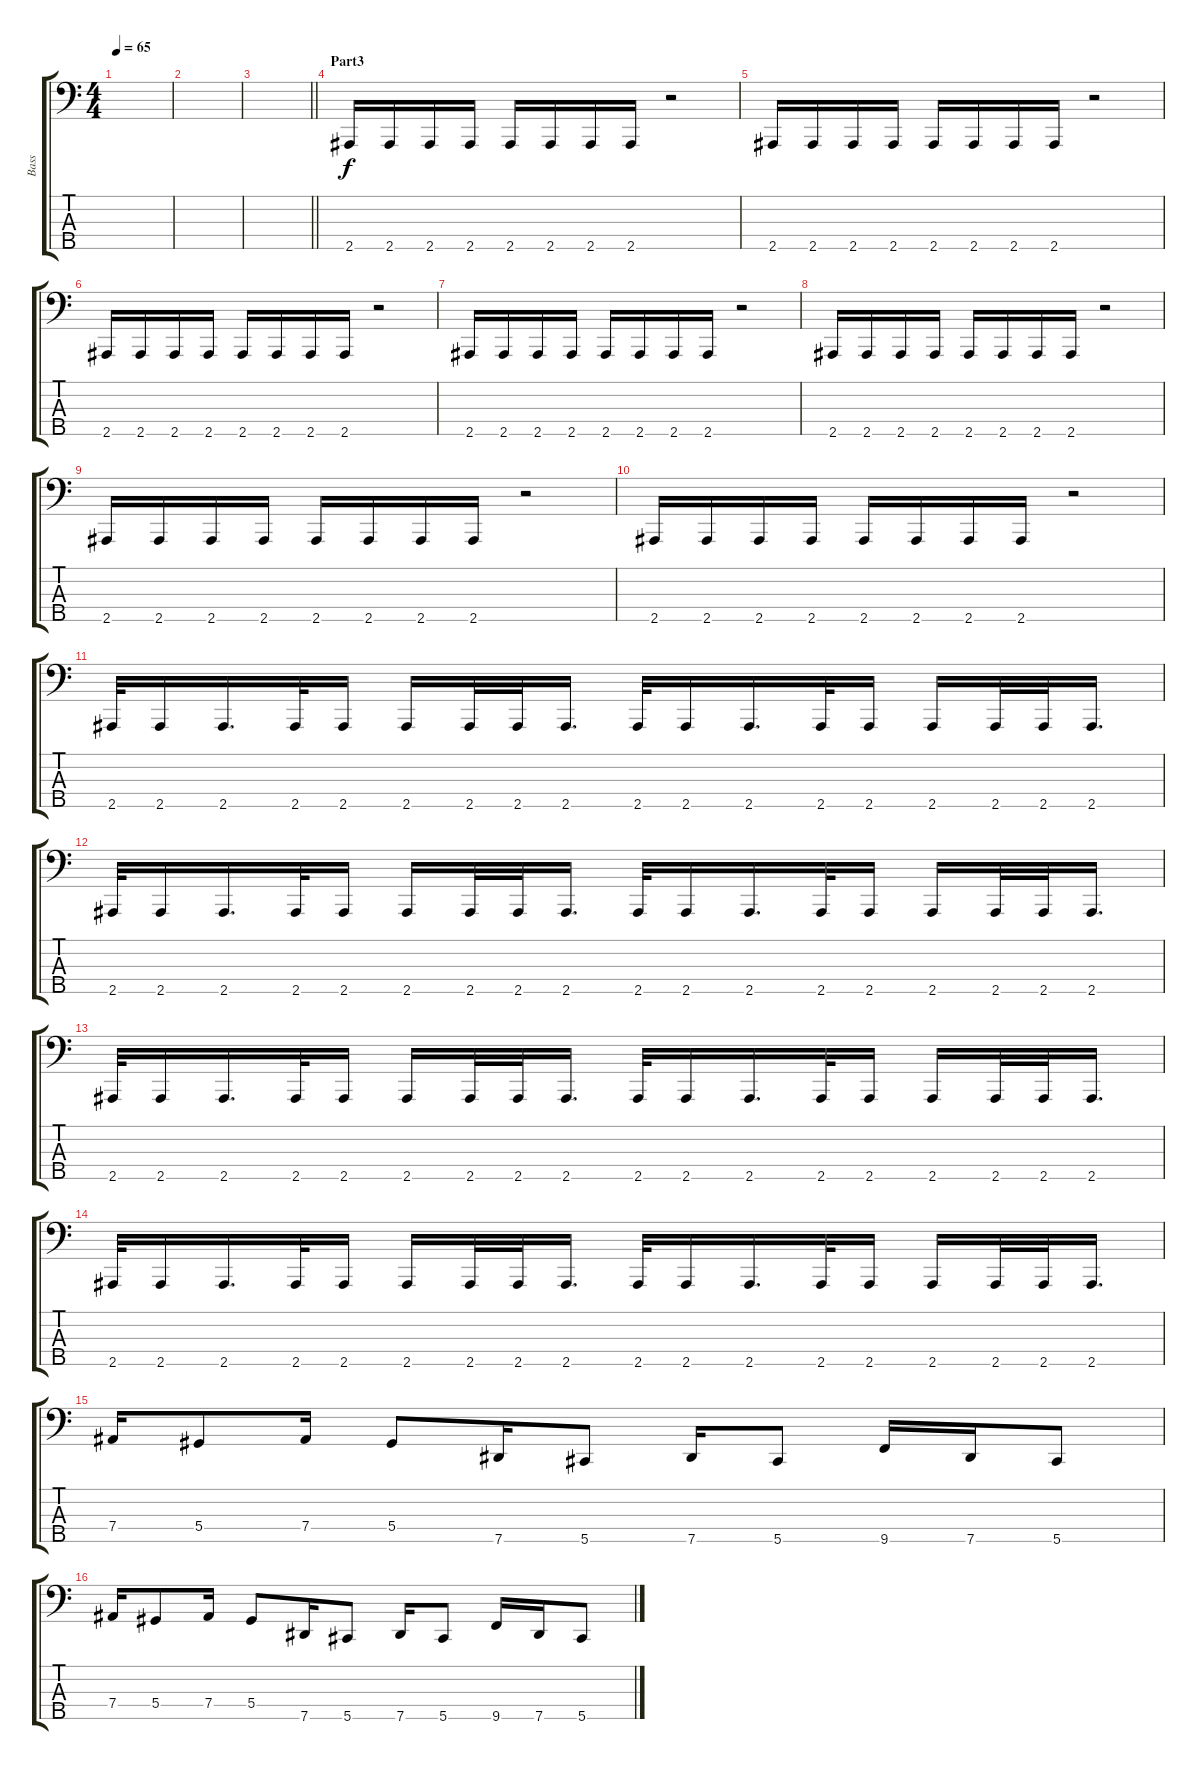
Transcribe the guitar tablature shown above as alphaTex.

\track ("Bass" "Bass") {instrument electricbassfinger}
\staff {score tabs}
\tuning (Gb2 Db2 Ab1 Eb1 Ab0) {hide}
\ts (4 4)
\tempo 65
\clef f4
\ks c
|
|
\barLineRight lightlight
|
\section ("" "Part3")
2.5.16 2.5.16 2.5.16 2.5.16 2.5.16 2.5.16 2.5.16 2.5.16 r.2 |
2.5.16 2.5.16 2.5.16 2.5.16 2.5.16 2.5.16 2.5.16 2.5.16 r.2 |
2.5.16 2.5.16 2.5.16 2.5.16 2.5.16 2.5.16 2.5.16 2.5.16 r.2 |
2.5.16 2.5.16 2.5.16 2.5.16 2.5.16 2.5.16 2.5.16 2.5.16 r.2 |
2.5.16 2.5.16 2.5.16 2.5.16 2.5.16 2.5.16 2.5.16 2.5.16 r.2 |
2.5.16 2.5.16 2.5.16 2.5.16 2.5.16 2.5.16 2.5.16 2.5.16 r.2 |
2.5.16 2.5.16 2.5.16 2.5.16 2.5.16 2.5.16 2.5.16 2.5.16 r.2 |
2.5.32 2.5.16 2.5.16{d} 2.5.32 2.5.16 2.5.16 2.5.32 2.5.32 2.5.16{d} 2.5.32 2.5.16 2.5.16{d} 2.5.32 2.5.16 2.5.16 2.5.32 2.5.32 2.5.16{d} |
2.5.32 2.5.16 2.5.16{d} 2.5.32 2.5.16 2.5.16 2.5.32 2.5.32 2.5.16{d} 2.5.32 2.5.16 2.5.16{d} 2.5.32 2.5.16 2.5.16 2.5.32 2.5.32 2.5.16{d} |
2.5.32 2.5.16 2.5.16{d} 2.5.32 2.5.16 2.5.16 2.5.32 2.5.32 2.5.16{d} 2.5.32 2.5.16 2.5.16{d} 2.5.32 2.5.16 2.5.16 2.5.32 2.5.32 2.5.16{d} |
2.5.32 2.5.16 2.5.16{d} 2.5.32 2.5.16 2.5.16 2.5.32 2.5.32 2.5.16{d} 2.5.32 2.5.16 2.5.16{d} 2.5.32 2.5.16 2.5.16 2.5.32 2.5.32 2.5.16{d} |
7.4.16 5.4.8 7.4.16 5.4.8 7.5.16 5.5.8 7.5.16 5.5.8 9.5.16 7.5.16 5.5.8 |
7.4.16 5.4.8 7.4.16 5.4.8 7.5.16 5.5.8 7.5.16 5.5.8 9.5.16 7.5.16 5.5.8
